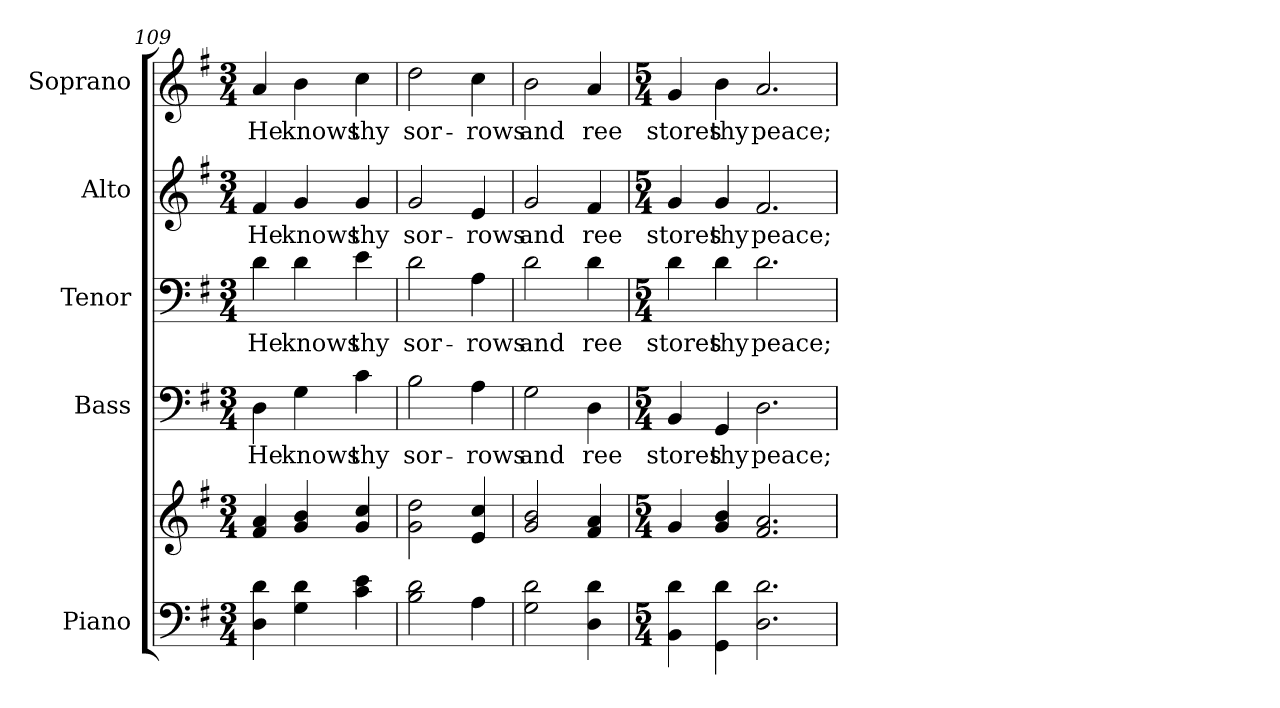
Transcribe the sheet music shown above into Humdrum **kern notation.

**kern	**kern	**kern	**text	**kern	**text	**kern	**text	**kern	**text
*part5	*part5	*part4	*part4	*part3	*part3	*part2	*part2	*part1	*part1
*staff6	*staff5	*staff4	*staff4	*staff3	*staff3	*staff2	*staff2	*staff1	*staff1
*I"Piano	*	*I"Bass	*	*I"Tenor	*	*I"Alto	*	*I"Soprano	*
*I'Pno.	*	*I'B.	*	*I'T.	*	*I'A.	*	*I'S.	*
!!LO:PB:g=z
*clefF4	*clefG2	*clefF4	*	*clefF4	*	*clefG2	*	*clefG2	*
*k[f#]	*k[f#]	*k[f#]	*	*k[f#]	*	*k[f#]	*	*k[f#]	*
*G:	*G:	*G:	*	*G:	*	*G:	*	*G:	*
*M3/4	*M3/4	*M3/4	*	*M3/4	*	*M3/4	*	*M3/4	*
=109	=109	=109	=109	=109	=109	=109	=109	=109	=109
!	!	!	!LO:LY:b:color=#000000	!	!	!	!	!	!
!	!	!	!	!	!LO:LY:b:color=#000000	!	!	!	!
!	!	!	!	!	!	!	!LO:LY:b:color=#000000	!	!
!	!	!	!	!	!	!	!	!	!LO:LY:b:color=#000000
4Di\ 4di	4f#i/ 4ai	4Di\	He	4di\	He	4f#i/	He	4ai/	He
!	!	!	!LO:LY:b:color=#000000	!	!	!	!	!	!
!	!	!	!	!	!LO:LY:b:color=#000000	!	!	!	!
!	!	!	!	!	!	!	!LO:LY:b:color=#000000	!	!
!	!	!	!	!	!	!	!	!	!LO:LY:b:color=#000000
4Gi\ 4di	4gi/ 4bi	4Gi\	knows	4di\	knows	4gi/	knows	4bi\	knows
!	!	!	!LO:LY:b:color=#000000	!	!	!	!	!	!
!	!	!	!	!	!LO:LY:b:color=#000000	!	!	!	!
!	!	!	!	!	!	!	!LO:LY:b:color=#000000	!	!
!	!	!	!	!	!	!	!	!	!LO:LY:b:color=#000000
4ci\ 4ei	4gi/ 4cci	4ci\	thy	4ei\	thy	4gi/	thy	4cci\	thy
=110	=110	=110	=110	=110	=110	=110	=110	=110	=110
!	!	!	!LO:LY:b:color=#000000	!	!	!	!	!	!
!	!	!	!	!	!LO:LY:b:color=#000000	!	!	!	!
!	!	!	!	!	!	!	!LO:LY:b:color=#000000	!	!
!	!	!	!	!	!	!	!	!	!LO:LY:b:color=#000000
2Bi\ 2di	2gi\ 2ddi	2Bi\	sor-	2di\	sor-	2gi/	sor-	2ddi\	sor-
!	!	!	!LO:LY:b:color=#000000	!	!	!	!	!	!
!	!	!	!	!	!LO:LY:b:color=#000000	!	!	!	!
!	!	!	!	!	!	!	!LO:LY:b:color=#000000	!	!
!	!	!	!	!	!	!	!	!	!LO:LY:b:color=#000000
4Ai\	4ei/ 4cci	4Ai\	-rows	4Ai\	-rows	4ei/	-rows	4cci\	-rows
!!LO:LB:g=z
=111	=111	=111	=111	=111	=111	=111	=111	=111	=111
!	!	!	!LO:LY:b:color=#000000	!	!	!	!	!	!
!	!	!	!	!	!LO:LY:b:color=#000000	!	!	!	!
!	!	!	!	!	!	!	!LO:LY:b:color=#000000	!	!
!	!	!	!	!	!	!	!	!	!LO:LY:b:color=#000000
2Gi\ 2di	2gi/ 2bi	2Gi\	and	2di\	and	2gi/	and	2bi\	and
!	!	!	!LO:LY:b:color=#000000	!	!	!	!	!	!
!	!	!	!	!	!LO:LY:b:color=#000000	!	!	!	!
!	!	!	!	!	!	!	!LO:LY:b:color=#000000	!	!
!	!	!	!	!	!	!	!	!	!LO:LY:b:color=#000000
4Di\ 4di	4f#i/ 4ai	4Di\	ree	4di\	ree	4f#i/	ree	4ai/	ree
=112	=112	=112	=112	=112	=112	=112	=112	=112	=112
*M5/4	*M5/4	*M5/4	*	*M5/4	*	*M5/4	*	*M5/4	*
!	!	!	!LO:LY:b:color=#000000	!	!	!	!	!	!
!	!	!	!	!	!LO:LY:b:color=#000000	!	!	!	!
!	!	!	!	!	!	!	!LO:LY:b:color=#000000	!	!
!	!	!	!	!	!	!	!	!	!LO:LY:b:color=#000000
4BBi\ 4di	4gi/	4BBi/	stores	4di\	stores	4gi/	stores	4gi/	stores
!	!	!	!LO:LY:b:color=#000000	!	!	!	!	!	!
!	!	!	!	!	!LO:LY:b:color=#000000	!	!	!	!
!	!	!	!	!	!	!	!LO:LY:b:color=#000000	!	!
!	!	!	!	!	!	!	!	!	!LO:LY:b:color=#000000
4GGi\ 4di	4gi/ 4bi	4GGi/	thy	4di\	thy	4gi/	thy	4bi\	thy
!	!	!	!LO:LY:b:color=#000000	!	!	!	!	!	!
!	!	!	!	!	!LO:LY:b:color=#000000	!	!	!	!
!	!	!	!	!	!	!	!LO:LY:b:color=#000000	!	!
!	!	!	!	!	!	!	!	!	!LO:LY:b:color=#000000
2.Di\ 2.di	2.f#i/ 2.ai	2.Di\	peace;	2.di\	peace;	2.f#i/	peace;	2.ai/	peace;
=	=	=	=	=	=	=	=	=	=
*-	*-	*-	*-	*-	*-	*-	*-	*-	*-
